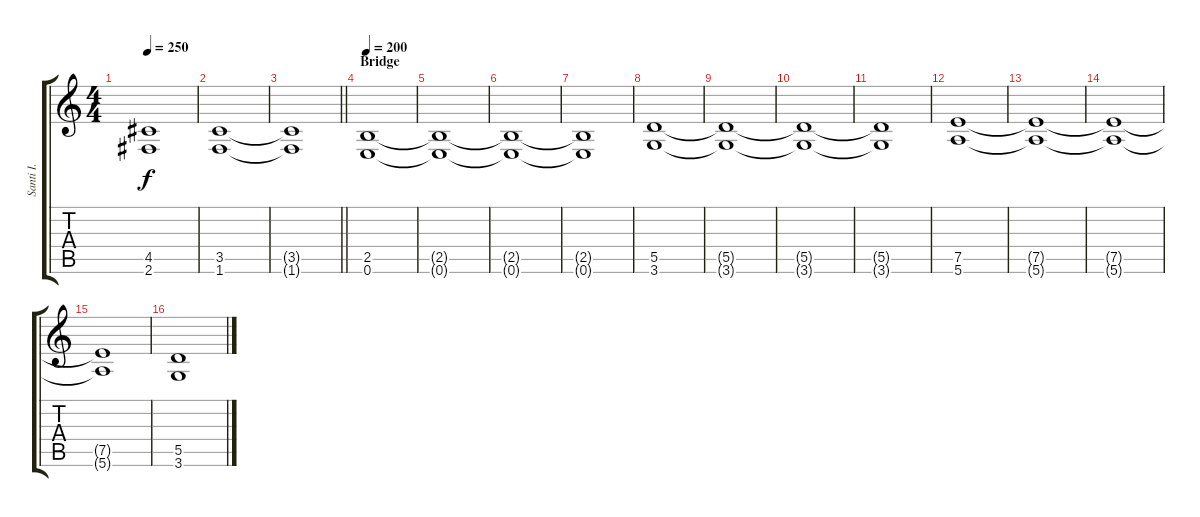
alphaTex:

\track ("Santi I." "Santi I.") {instrument electricbassfinger}
\staff {score tabs}
\tuning (E4 B3 G3 D3 A2 E2) {hide}
\ts (4 4)
\tempo 250
\clef g2
\ks c
(4.5{t} 2.6{t}).1{dy f} |
(3.5 1.6).1 |
\barLineRight lightlight
(3.5{t} 1.6{t}).1 |
\section ("" "Bridge")
\tempo 200
(2.5 0.6).1 |
(2.5{t} 0.6{t}).1 |
(2.5{t} 0.6{t}).1 |
(2.5{t} 0.6{t}).1 |
(5.5 3.6).1 |
(5.5{t} 3.6{t}).1 |
(5.5{t} 3.6{t}).1 |
(5.5{t} 3.6{t}).1 |
(7.5 5.6).1 |
(7.5{t} 5.6{t}).1 |
(7.5{t} 5.6{t}).1 |
(7.5{t} 5.6{t}).1 |
(5.5 3.6).1
